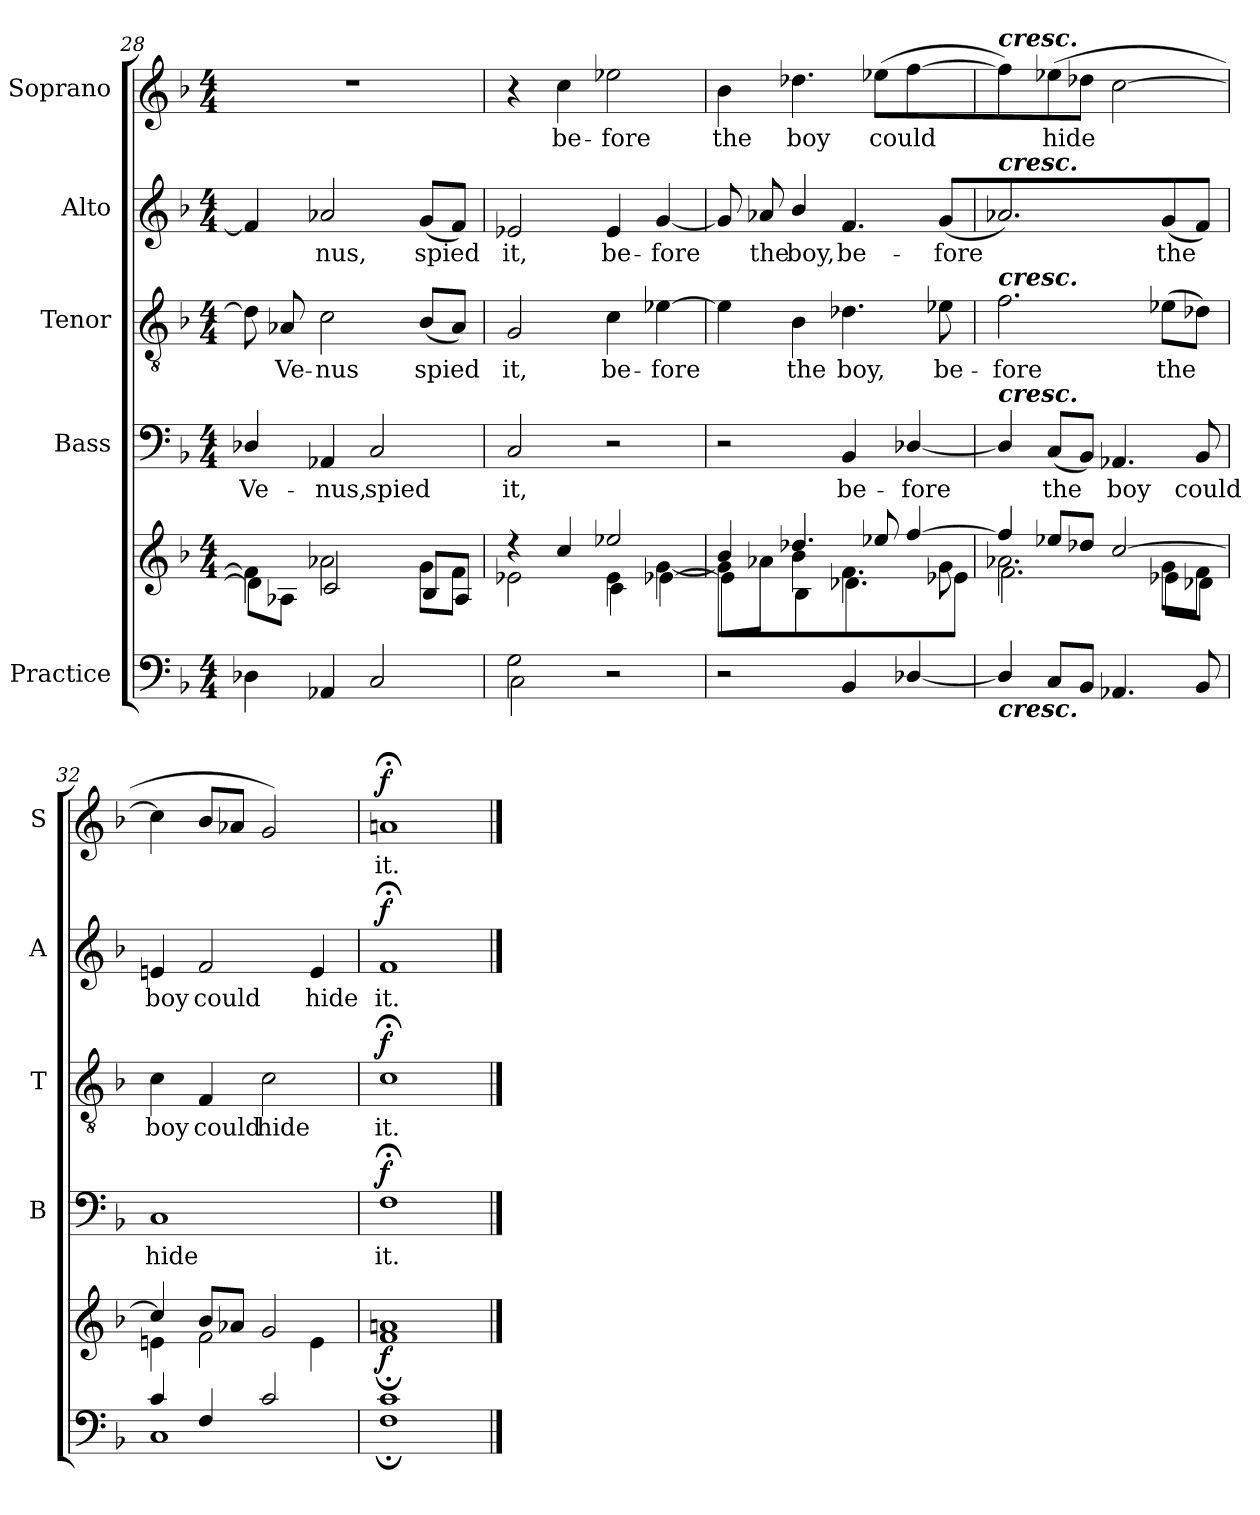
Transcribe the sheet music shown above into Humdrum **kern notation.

**kern	**kern	**dynam	**kern	**text	**dynam	**kern	**text	**dynam	**kern	**text	**dynam	**kern	**text	**dynam
*part5	*part5	*part5	*part4	*part4	*part4	*part3	*part3	*part3	*part2	*part2	*part2	*part1	*part1	*part1
*staff6	*staff5	*staff5/6	*staff4	*staff4	*staff4	*staff3	*staff3	*staff3	*staff2	*staff2	*staff2	*staff1	*staff1	*staff1
*I"Practice	*	*	*I"Bass	*	*	*I"Tenor	*	*	*I"Alto	*	*	*I"Soprano	*	*
*	*	*	*I'B	*	*	*I'T	*	*	*I'A	*	*	*I'S	*	*
!!LO:LB:g=z
*clefF4	*clefG2	*	*clefF4	*	*	*clefGv2	*	*	*clefG2	*	*	*clefG2	*	*
*k[b-]	*k[b-]	*	*k[b-]	*	*	*k[b-]	*	*	*k[b-]	*	*	*k[b-]	*	*
*F:	*F:	*	*F:	*	*	*F:	*	*	*F:	*	*	*F:	*	*
*M4/4	*M4/4	*	*M4/4	*	*	*M4/4	*	*	*M4/4	*	*	*M4/4	*	*
=28	=28	=28	=28	=28	=28	=28	=28	=28	=28	=28	=28	=28	=28	=28
*	*^	*	*	*	*	*	*	*	*	*	*	*	*	*
*	*	*^	*	*	*	*	*	*	*	*	*	*	*	*	*
!	!	!	!	!	!	!LO:LY:b	!	!	!	!	!	!	!	!	!	!
4D-X\	1ryy	4f]	8d-\L]	.	4D-X/	Ve-	.	8d-]	.	.	4f]	.	.	1r	.	.
!	!	!	!	!	!	!	!	!	!LO:LY:b	!	!	!	!	!	!	!
.	.	.	8A-X\J	.	.	.	.	8A-X	Ve-	.	.	.	.	.	.	.
!	!	!	!	!	!	!LO:LY:b	!	!	!LO:LY:b	!	!	!LO:LY:b	!	!	!	!
4AA-X	.	2a-X	2c/	.	4AA-X	-nus,	.	2c	-nus	.	2a-X	nus,	.	.	.	.
!	!	!	!	!	!	!LO:LY:b	!	!	!	!	!	!	!	!	!	!
2C	.	.	.	.	2C	spied	.	.	.	.	.	.	.	.	.	.
!	!	!	!	!	!	!	!	!	!LO:LY:b	!	!	!LO:LY:b	!	!	!	!
.	.	8gL	8B-L	.	.	.	.	(<8B-L	spied	.	(<8gL	spied	.	.	.	.
.	.	8fJ	8A-J	.	.	.	.	8A-J)	.	.	8fJ)	.	.	.	.	.
=29	=29	=29	=29	=29	=29	=29	=29	=29	=29	=29	=29	=29	=29	=29	=29	=29
*^	*	*	*	*	*	*	*	*	*	*	*	*	*	*	*	*
!	!	!	!	!	!	!	!LO:LY:b	!	!	!LO:LY:b	!	!	!LO:LY:b	!	!	!	!
2G\	2C\	4r	2e-X\	2ryy	.	2C	it,	.	2G	it,	.	2e-X	it,	.	4r	.	.
!	!	!	!	!	!	!	!	!	!	!	!	!	!	!	!	!LO:LY:b	!
.	.	4cc/	.	.	.	.	.	.	.	.	.	.	.	.	4cc	be-	.
!	!	!	!	!	!	!	!	!	!	!LO:LY:b	!	!	!LO:LY:b	!	!	!LO:LY:b	!
2ryy	2r	2ee-X/	4e-\	4c\	.	2r	.	.	4c	be-	.	4e-	be-	.	2ee-X	-fore	.
!	!	!	!	!	!	!	!	!	!	!LO:LY:b	!	!	!LO:LY:b	!	!	!	!
.	.	.	[4g\	[4e-X\	.	.	.	.	[4e-X	-fore	.	[4g	-fore	.	.	.	.
*v	*v	*	*	*	*	*	*	*	*	*	*	*	*	*	*	*	*
=30	=30	=30	=30	=30	=30	=30	=30	=30	=30	=30	=30	=30	=30	=30	=30	=30
!	!	!	!	!	!	!	!	!	!	!	!	!	!	!	!LO:LY:b	!
2r	4b-/	8g\]	4e-/]	.	2r	.	.	4e-]	.	.	8g]	.	.	4b-	the	.
!	!	!	!	!	!	!	!	!	!	!	!	!LO:LY:b	!	!	!	!
.	.	8a-X\J	.	.	.	.	.	.	.	.	8a-X	the	.	.	.	.
!	!	!	!	!	!	!	!	!	!LO:LY:b	!	!	!LO:LY:b	!	!	!LO:LY:b	!
.	4.dd-X/	4b-\	4B-\	.	.	.	.	4B-	the	.	4b-/	boy,	.	4.dd-X	boy	.
!	!	!	!	!	!	!LO:LY:b	!	!	!LO:LY:b	!	!	!LO:LY:b	!	!	!	!
4BB-	.	4.f\	4.d-X\	.	4BB-	be-	.	4.d-X	boy,	.	4.f	be-	.	.	.	.
!	!	!	!	!	!	!	!	!	!	!	!	!	!	!	!LO:LY:b	!
.	8ee-X/L	.	.	.	.	.	.	.	.	.	.	.	.	(>8ee-XL	could	.
!	!	!	!	!	!	!LO:LY:b	!	!	!	!	!	!	!	!	!	!
[4D-X/	[4ff/	.	.	.	[4D-X/	-fore	.	.	.	.	.	.	.	[4ff	.	.
!	!	!	!	!	!	!	!	!	!LO:LY:b	!	!	!LO:LY:b	!	!	!	!
.	.	8g\L	8e-X\J	.	.	.	.	8e-X	be-	.	(<8gL	-fore	.	.	.	.
=31	=31	=31	=31	=31	=31	=31	=31	=31	=31	=31	=31	=31	=31	=31	=31	=31
!	!	!	!	!	!	!	!	!	!	!	!	!	!	!LO:TX:a:Bi:t=cresc.	!	!
!	!	!	!	!	!	!	!	!	!	!	!LO:TX:a:Bi:t=cresc.	!	!	!	!	!
!	!	!	!	!	!	!	!	!LO:TX:a:Bi:t=cresc.	!	!	!	!	!	!	!	!
!	!	!	!	!	!LO:TX:a:Bi:t=cresc.	!	!	!	!	!	!	!	!	!	!	!
!LO:TX:b:Bi:t=cresc.	!	!	!	!	!	!	!	!	!	!	!	!	!	!	!	!
!	!	!	!	!	!	!	!	!	!LO:LY:b	!	!	!	!	!	!	!
4D-/]	4ff/]	2.a-X\	2.f\	.	4D-/]	.	.	2.f	-fore	.	2.a-X)	.	.	4ff])	.	.
!	!	!	!	!	!	!LO:LY:b	!	!	!	!	!	!	!	!	!LO:LY:b	!
8CL	8ee-X/L	.	.	.	(<8CL	the	.	.	.	.	.	.	.	(<8ee-X	hide	.
8BB-J	8dd-X/J	.	.	.	8BB-J)	.	.	.	.	.	.	.	.	8dd-XJ	.	.
!	!	!	!	!	!	!LO:LY:b	!	!	!	!	!	!	!	!	!	!
4.AA-X	[2cc/	.	.	.	4.AA-X	boy	.	.	.	.	.	.	.	[2cc	.	.
!	!	!	!	!	!	!	!	!	!LO:LY:b	!	!	!LO:LY:b	!	!	!	!
.	.	8g\L	8e-X\L	.	.	.	.	(>8e-XL	the	.	(<8g	the	.	.	.	.
!	!	!	!	!	!	!LO:LY:b	!	!	!	!	!	!	!	!	!	!
8BB-	.	8f\J	8d-X\J	.	8BB-	could	.	8d-XJ)	.	.	8fJ)	.	.	.	.	.
=32	=32	=32	=32	=32	=32	=32	=32	=32	=32	=32	=32	=32	=32	=32	=32	=32
*^	*	*	*	*	*	*	*	*	*	*	*	*	*	*	*	*
!	!	!	!	!	!	!	!LO:LY:b	!	!	!LO:LY:b	!	!	!LO:LY:b	!	!	!	!
*	*	*	*v	*v	*	*	*	*	*	*	*	*	*	*	*	*	*
4c/	1C	4cc/]	4en	.	1C	hide	.	4c	boy	.	4en	boy	.	4cc]	.	.
!	!	!	!	!	!	!	!	!	!LO:LY:b	!	!	!LO:LY:b	!	!	!	!
4F/	.	8b-/L	2f\	.	.	.	.	4F	could	.	2f	could	.	8b-L	.	.
.	.	8a-X/J	.	.	.	.	.	.	.	.	.	.	.	8a-XJ	.	.
!	!	!	!	!	!	!	!	!	!LO:LY:b	!	!	!	!	!	!	!
2c/	.	2g/	.	.	.	.	.	2c	hide	.	.	.	.	2g)	.	.
!	!	!	!	!	!	!	!	!	!	!	!	!LO:LY:b	!	!	!	!
.	.	.	4e\	.	.	.	.	.	.	.	4e	hide	.	.	.	.
=33	=33	=33	=33	=33	=33	=33	=33	=33	=33	=33	=33	=33	=33	=33	=33	=33
!	!	!	!	!LO:DY:b	!	!LO:LY:b	!LO:DY:b	!	!LO:LY:b	!LO:DY:b	!	!LO:LY:b	!LO:DY:b	!	!LO:LY:b	!LO:DY:b
1c/	1F;	1an/	1f;<	f	1F;<	it.	f	1c;<	it.	f	1f;<	it.	f	1an;<	it.	f
*v	*v	*	*	*	*	*	*	*	*	*	*	*	*	*	*	*
*	*v	*v	*	*	*	*	*	*	*	*	*	*	*	*	*
==	==	==	==	==	==	==	==	==	==	==	==	==	==	==
*-	*-	*-	*-	*-	*-	*-	*-	*-	*-	*-	*-	*-	*-	*-
